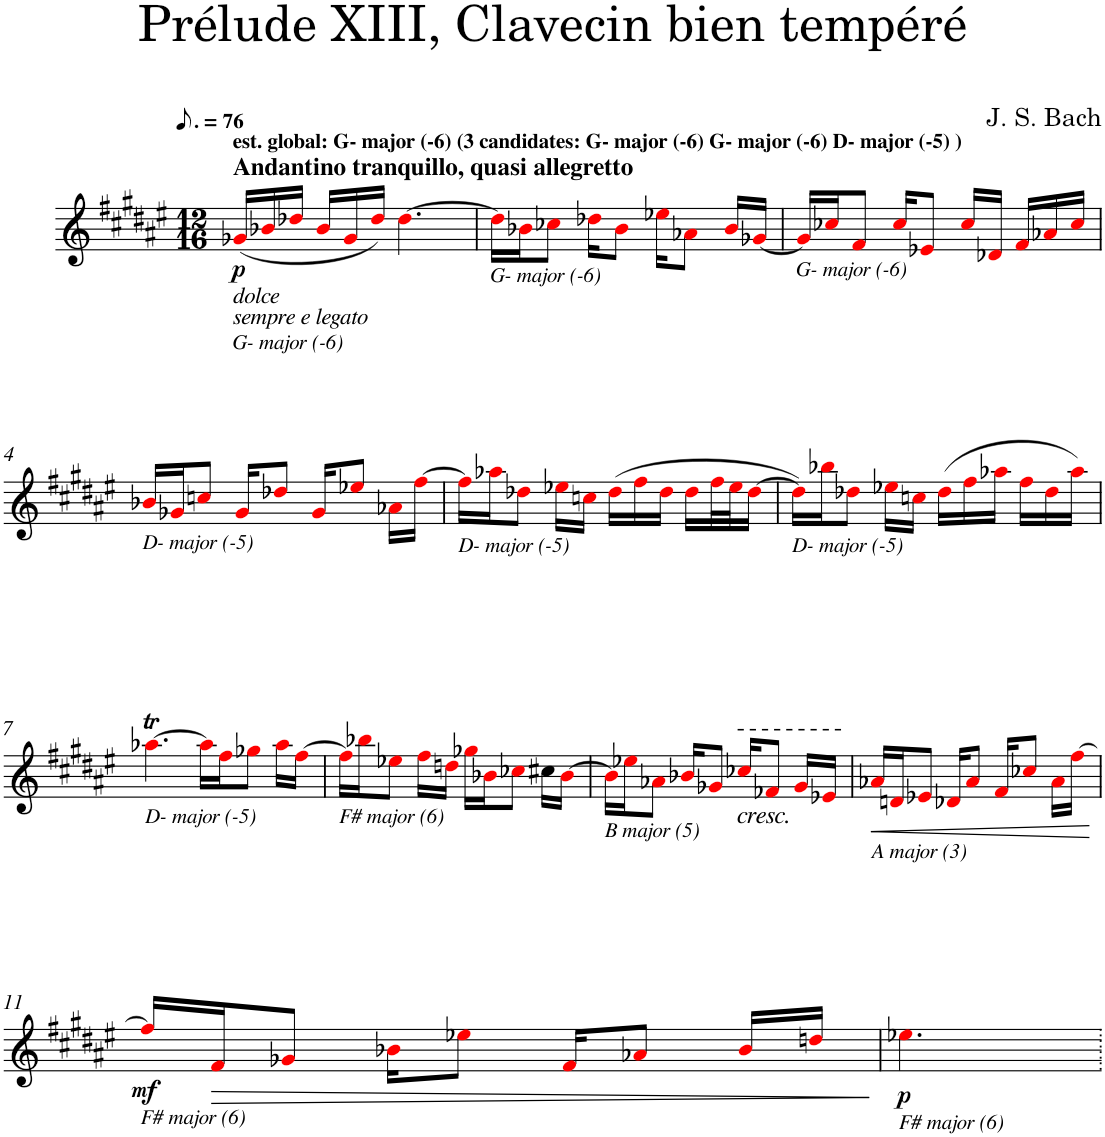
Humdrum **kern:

**kern	**dynam
*part1	*part1
*staff1	*staff1
*I"Voice	*
*I'V	*
*clefG2	*
*k[f#c#g#d#a#e#]	*
*M12/16	*
*MM57	*
=1	=1
!LO:TX:b:i:t=dolce	!
!LO:TX:b:i:t=sempre e legato	!
!LO:TX:a:B:t=Andantino tranquillo, quasi allegretto	!
!LO:TX:a:B:t=est. global&colon; G- major (-6) (3 candidates&colon; G- major (-6) G- major (-6) D- major (-5) )	!
!LO:TX:b:i:t=G- major (-6)	!
!	!LO:DY:b
(<16g-Xi/LL	p
16b-Xi/	.
16dd-Xi/JJ	.
16b-i/LL	.
16g-i/	.
16dd-i/JJ)	.
[4.dd-i\	.
=2	=2
!LO:TX:b:i:t=G- major (-6)	!
16dd-i\LL]	.
16b-Xi\J	.
8cc-Xi\J	.
16dd-Xi\KL	.
8b-i\J	.
16ee-Xi\KL	.
8a-Xi\J	.
16b-i/LL	.
[16g-Xi/JJ	.
=3	=3
!LO:TX:b:i:t=G- major (-6)	!
16g-i/LL]	.
16cc-Xi/J	.
8f#i/J	.
16cc-i/KL	.
8e-Xi/J	.
16cc-i/LL	.
16d-Xi/JJ	.
16f#i/LL	.
16a-Xi/	.
16cc-i/JJ	.
!!LO:LB:g=z
=4	=4
!LO:TX:b:i:t=D- major (-5)	!
16b-Xi/LL	.
16g-Xi/J	.
8ccni/J	.
16g-i/KL	.
8dd-Xi/J	.
16g-i/KL	.
8ee-Xi/J	.
16a-Xi\LL	.
[16ff#i\JJ	.
=5	=5
!LO:TX:b:i:t=D- major (-5)	!
16ff#i\LL]	.
16aa-Xi\J	.
8dd-Xi\J	.
16ee-Xi\LL	.
16ccni\JJ	.
(>16dd-i\LL	.
16ff#i\	.
16dd-i\JJ	.
16dd-i\LL	.
32ff#i\L	.
32ee-i\J	.
[16dd-i\JJ	.
=6	=6
!LO:TX:b:i:t=D- major (-5)	!
16dd-i\LL])	.
16bb-Xi\J	.
8dd-Xi\J	.
16ee-Xi\LL	.
16ccni\JJ	.
(>16dd-i\LL	.
16ff#i\	.
16aa-Xi\JJ	.
16ff#i\LL	.
16dd-i\	.
16aa-i\JJ)	.
!!LO:LB:g=z
=7	=7
!LO:TX:b:i:t=D- major (-5)	!
[4.aa-XTi\	.
16aa-i\LL]	.
16ff#i\J	.
8gg-Xi\J	.
16aa-i\LL	.
[16ff#i\JJ	.
=8	=8
!LO:TX:b:i:t=F# major (6)	!
16ff#i\LL]	.
16bb-Xi\J	.
8ee-Xi\J	.
16ff#i\LL	.
16ddni\JJ	.
16gg-Xi\LL	.
16b-Xi\J	.
8cc-Xi\J	.
16cc#X\LL	.
[16b-i\JJ	.
=9	=9
!LO:TX:b:i:t=B major (5)	!
16b-i\LL]	.
16ee-Xi\J	.
8a-Xi\J	.
16b-Xi/KL	.
8g-Xi/J	.
!LO:TX:b:i:t=cresc.	!
16cc-Xi/KL	.
8f-Xi/J	.
16g-i/LL	.
16e-Xi/JJ	.
=10	=10
!LO:TX:b:i:t=A major (3)	!
!	!LO:HP:b
16a-Xi/LL	<
16dni/J	.
8e-Xi/J	.
16d-Xi/KL	.
8a-i/J	.
16f#i/KL	.
8cc-Xi/J	.
16a-i\LL	.
[16ff#i\JJ	.
.	[
!!LO:LB:g=z
=11	=11
!LO:TX:b:i:t=F# major (6)	!
!	!LO:DY:b
16ff#i/LL]	mf
!	!LO:HP:b
16f#i/J	>
8g-Xi/J	.
16b-Xi\KL	.
8ee-Xi\J	.
16f#i/KL	.
8a-Xi/J	.
16b-i/LL	.
16ddni/JJ	.
.	]
=12	=12
!LO:TX:b:i:t=F# major (6)	!
!	!LO:DY:b
4.ee-Xi\	p
=.	=.
*-	*-
